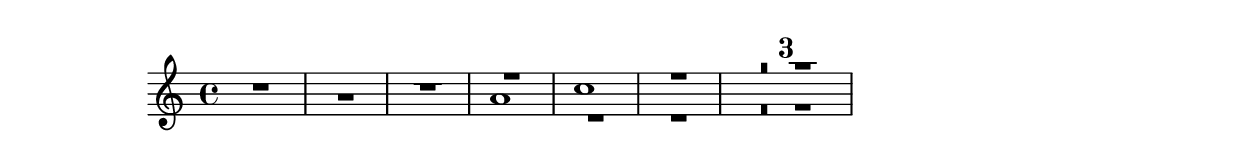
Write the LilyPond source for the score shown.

%% Do not edit this file; it is automatically
%% generated from LSR http://lsr.dsi.unimi.it
%% This file is in the public domain.
\version "2.13.16"

\header {
  lsrtags = "rhythms, tweaks-and-overrides"

%% Translation of GIT committish: 00ef2ac3dd16e21c9ffdffaa4d6d043a3f1a76e6
 doctitlees = "Posicionar los silencios multicompás"
 texidoces = "
A diferencia de los silencios normales, no existe una instrucción
predefinida para modificar la posición predeterminada de un
símbolo de silencio multicompás sobre el pentagrama, adjuntándolo
a una nota, independientemente de cuál sea su forma.  Sin embargo,
en la música polifónica los silencios multicompás de las voces de
numeración par e impar están separados verticalmente.  La
colocación de los silencios multicompás se puede controlar como se
ve a continuación:

"

%% Translation of GIT committish: d96023d8792c8af202c7cb8508010c0d3648899d
texidocde = "
Anders als bei normalen Pausen gibt es keinen direkten Befehl, um die
vertikale Position von Ganztaktpausen zu beeinflussen, indem man sie an
eine Tonhöhe anhängt.  In polyphoner Notation wird aber dennoch die
Position der Pausen von geraden und ungeraden Stimmen voneinander
unterschieden.  Die Position von Ganztaktpausen kann wie folgt verändert
werden:
 "
  doctitlede = "Positionierung von Ganztaktpausen"



%% Translation of GIT committish: e71f19ad847d3e94ac89750f34de8b6bb28611df
  texidocfr = "
Si l'on peut positionner verticalement un silence simple en le
rattachant à une note, il n'en va pas de même pour un silence
multi-mesures.  Néanmoins, et uniquement dans le cadre de musique
polyphonique, les silences multi-mesures sont positionnés différemment
selon qu'ils appartiennent à une voix au numéro pair ou impair.  Le
positionnement des silences multi-mesures peut se contrôler ainsi :
"
  doctitlefr = "Positionnement des silences multi-mesures"

  texidoc = "
Unlike ordinary rests, there is no predefined command to change the
staff position of a multi-measure rest symbol of either form by
attaching it to a note.  However, in polyphonic music multi-measure
rests in odd-numbered and even-numbered voices are vertically
separated. The positioning of multi-measure rests can be controlled as
follows:

"
  doctitle = "Positioning multi-measure rests"
} % begin verbatim

\relative c'' {
  % MMR - Multi-Measure Rest
  % MMRs by default are set under the fourth line
  R1
  % They can be moved with an override
  \override MultiMeasureRest #'staff-position = #-2
  R1
  % A value of 0 is the default position;
  % the following trick moves the rest to the center line
  \override MultiMeasureRest #'staff-position = #-0.01
  R1
  % MMRs in odd-numbered voices are under the top line
  << { R1 } \\ { a1 } >>
  % MMRs in even-numbered voices are under the bottom line
  << { c1 } \\ { R1 } >>
  % They remain separated even in empty measures
  << { R1 } \\ { R1 } >>
  % This brings them together even though there are two voices
  \compressFullBarRests
  <<
    \revert MultiMeasureRest #'staff-position
    { R1*3 }
    \\
    \revert MultiMeasureRest #'staff-position
    { R1*3 }
  >>
}
